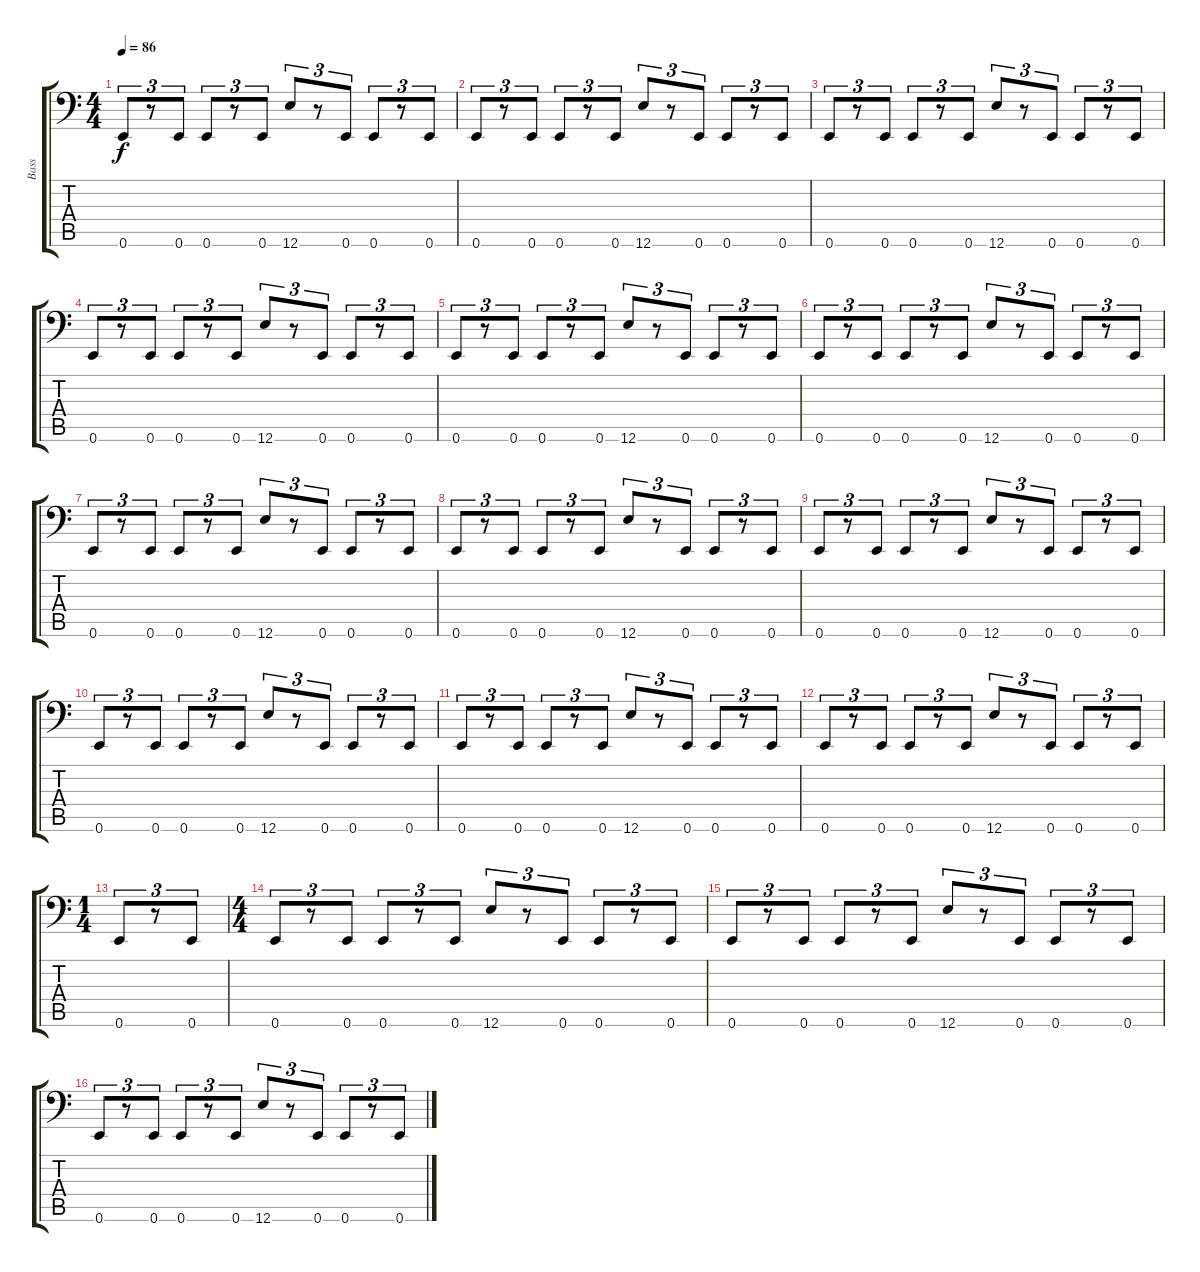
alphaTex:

\track ("Bass" "Bass") {instrument slapbass1}
\staff {score tabs}
\tuning (E3 B2 G2 D2 A1 E1) {hide}
\ts (4 4)
\tempo 86
\clef f4
\ks c
0.6.8{tu (3 2) dy f} r.8{tu (3 2)} 0.6.8{tu (3 2)} 0.6.8{tu (3 2)} r.8{tu (3 2)} 0.6.8{tu (3 2)} 12.6.8{tu (3 2)} r.8{tu (3 2)} 0.6.8{tu (3 2)} 0.6.8{tu (3 2)} r.8{tu (3 2)} 0.6.8{tu (3 2)} |
0.6.8{tu (3 2)} r.8{tu (3 2)} 0.6.8{tu (3 2)} 0.6.8{tu (3 2)} r.8{tu (3 2)} 0.6.8{tu (3 2)} 12.6.8{tu (3 2)} r.8{tu (3 2)} 0.6.8{tu (3 2)} 0.6.8{tu (3 2)} r.8{tu (3 2)} 0.6.8{tu (3 2)} |
0.6.8{tu (3 2)} r.8{tu (3 2)} 0.6.8{tu (3 2)} 0.6.8{tu (3 2)} r.8{tu (3 2)} 0.6.8{tu (3 2)} 12.6.8{tu (3 2)} r.8{tu (3 2)} 0.6.8{tu (3 2)} 0.6.8{tu (3 2)} r.8{tu (3 2)} 0.6.8{tu (3 2)} |
0.6.8{tu (3 2)} r.8{tu (3 2)} 0.6.8{tu (3 2)} 0.6.8{tu (3 2)} r.8{tu (3 2)} 0.6.8{tu (3 2)} 12.6.8{tu (3 2)} r.8{tu (3 2)} 0.6.8{tu (3 2)} 0.6.8{tu (3 2)} r.8{tu (3 2)} 0.6.8{tu (3 2)} |
0.6.8{tu (3 2)} r.8{tu (3 2)} 0.6.8{tu (3 2)} 0.6.8{tu (3 2)} r.8{tu (3 2)} 0.6.8{tu (3 2)} 12.6.8{tu (3 2)} r.8{tu (3 2)} 0.6.8{tu (3 2)} 0.6.8{tu (3 2)} r.8{tu (3 2)} 0.6.8{tu (3 2)} |
0.6.8{tu (3 2)} r.8{tu (3 2)} 0.6.8{tu (3 2)} 0.6.8{tu (3 2)} r.8{tu (3 2)} 0.6.8{tu (3 2)} 12.6.8{tu (3 2)} r.8{tu (3 2)} 0.6.8{tu (3 2)} 0.6.8{tu (3 2)} r.8{tu (3 2)} 0.6.8{tu (3 2)} |
0.6.8{tu (3 2)} r.8{tu (3 2)} 0.6.8{tu (3 2)} 0.6.8{tu (3 2)} r.8{tu (3 2)} 0.6.8{tu (3 2)} 12.6.8{tu (3 2)} r.8{tu (3 2)} 0.6.8{tu (3 2)} 0.6.8{tu (3 2)} r.8{tu (3 2)} 0.6.8{tu (3 2)} |
0.6.8{tu (3 2)} r.8{tu (3 2)} 0.6.8{tu (3 2)} 0.6.8{tu (3 2)} r.8{tu (3 2)} 0.6.8{tu (3 2)} 12.6.8{tu (3 2)} r.8{tu (3 2)} 0.6.8{tu (3 2)} 0.6.8{tu (3 2)} r.8{tu (3 2)} 0.6.8{tu (3 2)} |
0.6.8{tu (3 2)} r.8{tu (3 2)} 0.6.8{tu (3 2)} 0.6.8{tu (3 2)} r.8{tu (3 2)} 0.6.8{tu (3 2)} 12.6.8{tu (3 2)} r.8{tu (3 2)} 0.6.8{tu (3 2)} 0.6.8{tu (3 2)} r.8{tu (3 2)} 0.6.8{tu (3 2)} |
0.6.8{tu (3 2)} r.8{tu (3 2)} 0.6.8{tu (3 2)} 0.6.8{tu (3 2)} r.8{tu (3 2)} 0.6.8{tu (3 2)} 12.6.8{tu (3 2)} r.8{tu (3 2)} 0.6.8{tu (3 2)} 0.6.8{tu (3 2)} r.8{tu (3 2)} 0.6.8{tu (3 2)} |
0.6.8{tu (3 2)} r.8{tu (3 2)} 0.6.8{tu (3 2)} 0.6.8{tu (3 2)} r.8{tu (3 2)} 0.6.8{tu (3 2)} 12.6.8{tu (3 2)} r.8{tu (3 2)} 0.6.8{tu (3 2)} 0.6.8{tu (3 2)} r.8{tu (3 2)} 0.6.8{tu (3 2)} |
0.6.8{tu (3 2)} r.8{tu (3 2)} 0.6.8{tu (3 2)} 0.6.8{tu (3 2)} r.8{tu (3 2)} 0.6.8{tu (3 2)} 12.6.8{tu (3 2)} r.8{tu (3 2)} 0.6.8{tu (3 2)} 0.6.8{tu (3 2)} r.8{tu (3 2)} 0.6.8{tu (3 2)} |
\ts (1 4)
0.6.8{tu (3 2)} r.8{tu (3 2)} 0.6.8{tu (3 2)} |
\ts (4 4)
0.6.8{tu (3 2)} r.8{tu (3 2)} 0.6.8{tu (3 2)} 0.6.8{tu (3 2)} r.8{tu (3 2)} 0.6.8{tu (3 2)} 12.6.8{tu (3 2)} r.8{tu (3 2)} 0.6.8{tu (3 2)} 0.6.8{tu (3 2)} r.8{tu (3 2)} 0.6.8{tu (3 2)} |
0.6.8{tu (3 2)} r.8{tu (3 2)} 0.6.8{tu (3 2)} 0.6.8{tu (3 2)} r.8{tu (3 2)} 0.6.8{tu (3 2)} 12.6.8{tu (3 2)} r.8{tu (3 2)} 0.6.8{tu (3 2)} 0.6.8{tu (3 2)} r.8{tu (3 2)} 0.6.8{tu (3 2)} |
0.6.8{tu (3 2)} r.8{tu (3 2)} 0.6.8{tu (3 2)} 0.6.8{tu (3 2)} r.8{tu (3 2)} 0.6.8{tu (3 2)} 12.6.8{tu (3 2)} r.8{tu (3 2)} 0.6.8{tu (3 2)} 0.6.8{tu (3 2)} r.8{tu (3 2)} 0.6.8{tu (3 2)}
